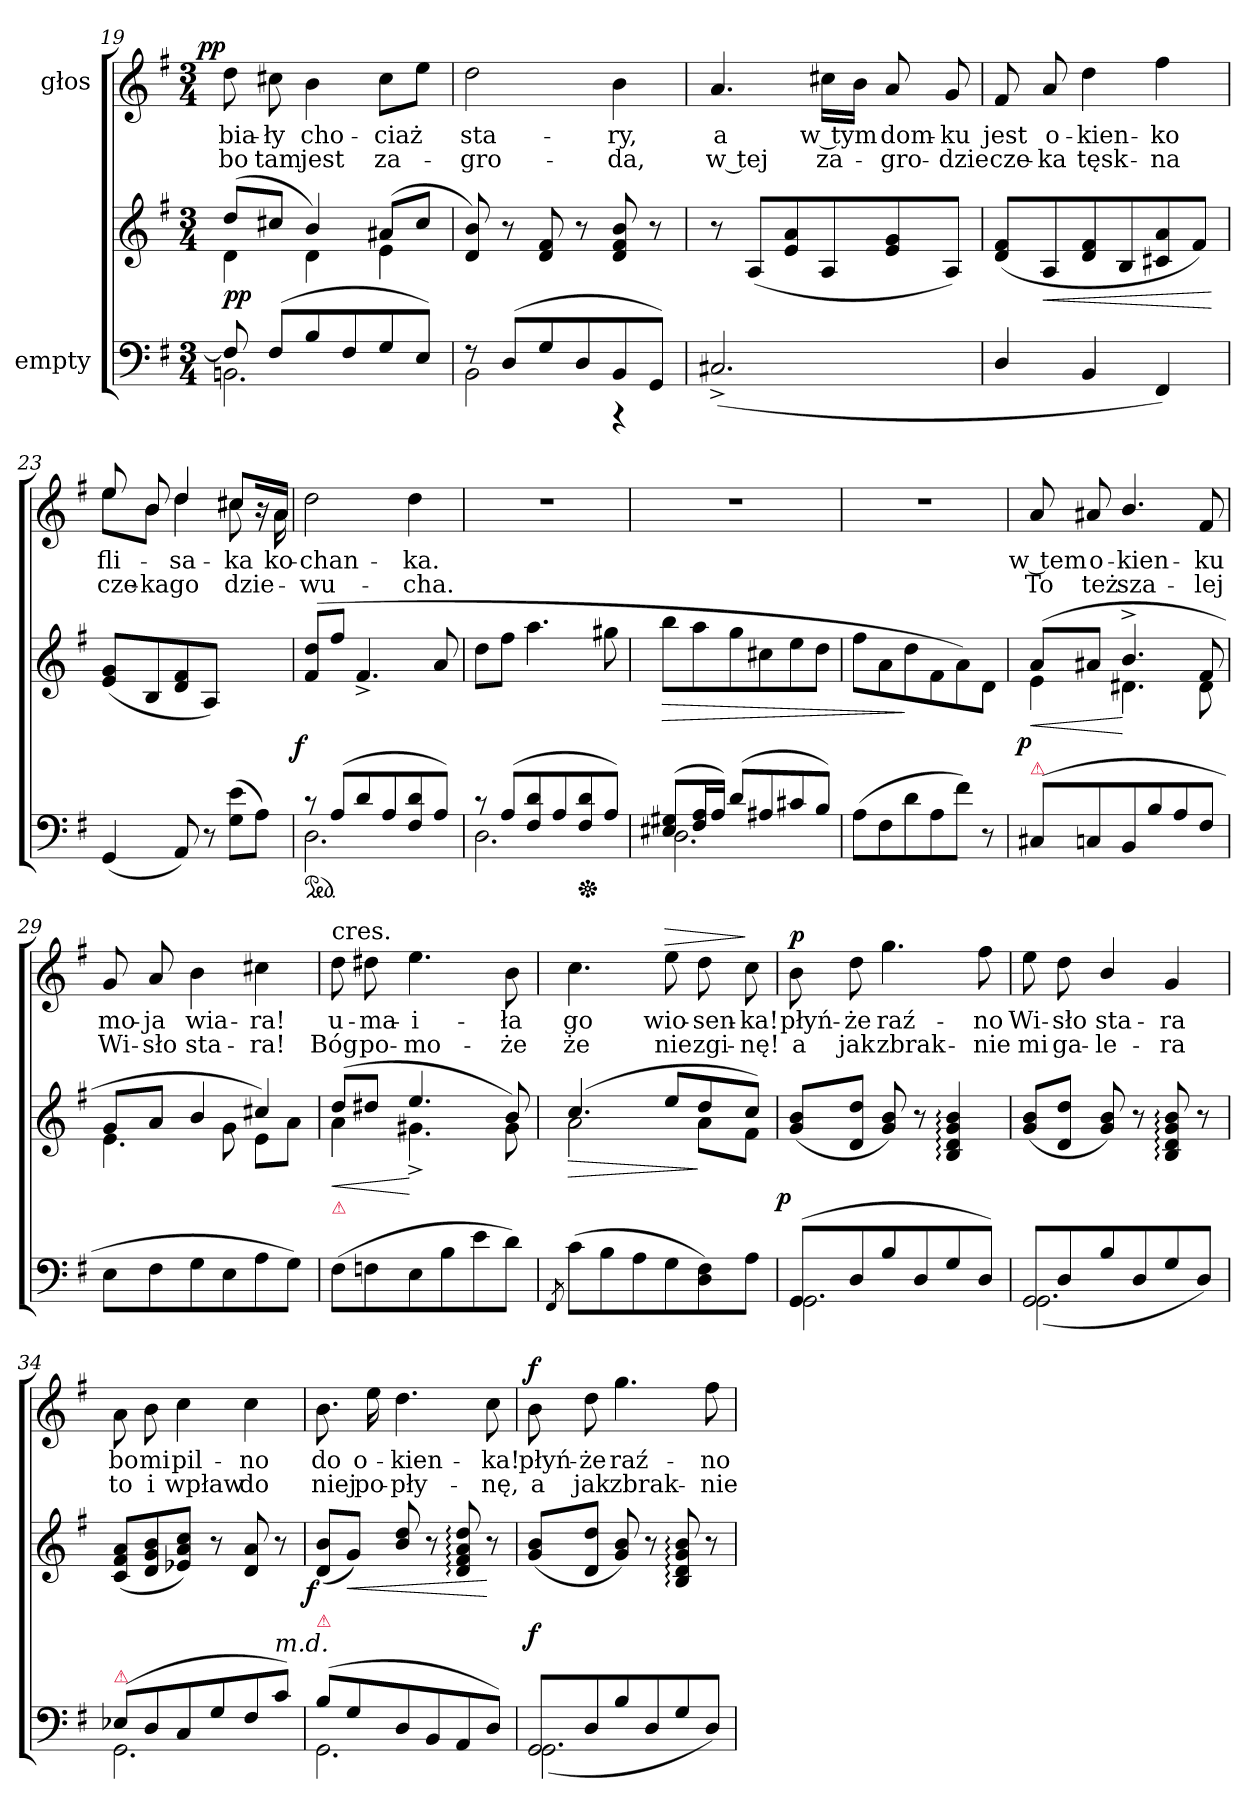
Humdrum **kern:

**kern	**kern	**dynam	**kern	**text	**text	**dynam
*part2	*part2	*part2	*part1	*part1	*part1	*part1
*staff3	*staff2	*staff2/3	*staff1	*staff1	*staff1	*staff1
*I"empty	*	*	*I"głos	*	*	*
*clefF4	*clefG2	*	*clefG2	*	*	*
*k[f#]	*k[f#]	*	*k[f#]	*	*	*
*G:	*G:	*	*G:	*	*	*
*M3/4	*M3/4	*	*M3/4	*	*	*
=19	=19	=19	=19	=19	=19	=19
*^	*^	*	*	*	*	*
!	!	!	!	!	!	!LO:LY:color=purple	!LO:LY:color=purple	!LO:DY:a:rj
8F#/]	2.BBn\	(8dd/L	4d\	pp	8dd\	bia-	bo	pp
!	!	!	!	!	!	!LO:LY:color=purple	!LO:LY:color=purple	!
(<8F#/L	.	8cc#X/J	.	.	8cc#X\	-ły	tam	.
!	!	!	!	!	!	!LO:LY:color=purple	!LO:LY:color=purple	!
8B/	.	4b/)	4d\	.	4b\	cho-	jest	.
8F#/	.	.	.	.	.	.	.	.
!	!	!	!	!	!	!LO:LY:color=purple	!LO:LY:color=purple	!
8G/	.	(8a#X/L	4e\	.	8cc#\L	-ciaż	za-	.
8E/J)	.	8cc#/J	.	.	8ee\J	.	.	.
*	*	*v	*v	*	*	*	*	*
=20	=20	=20	=20	=20	=20	=20	=20
!	!	!	!	!	!LO:LY:color=purple	!LO:LY:color=purple	!
8r	2BB\	8d/ 8b/)	.	2dd\	sta-	-gro-	.
(<8D/L	.	8r	.	.	.	.	.
8G/	.	8d/ 8f#/	.	.	.	.	.
8D/	.	8r	.	.	.	.	.
!	!	!	!	!	!LO:LY:color=purple	!LO:LY:color=purple	!
8BB/	4r	8d/ 8f#/ 8b/	.	4b\	-ry,	-da,	.
8GG/J)	.	8r	.	.	.	.	.
*v	*v	*	*	*	*	*	*
=21	=21	=21	=21	=21	=21	=21
!	!	!	!	!LO:LY:color=purple	!LO:LY:color=purple	!
(<2.C#X^/	8r	.	4.a/	a	w tej	.
.	(8A/L	.	.	.	.	.
.	8e/ 8a/	.	.	.	.	.
!	!	!	!	!LO:LY:color=purple	!LO:LY:color=purple	!
.	8A/	.	16cc#X\LL	w tym	za-	.
.	.	.	16b\JJ	.	.	.
!	!	!	!	!LO:LY:color=purple	!LO:LY:color=purple	!
.	8e/ 8g/	.	8a/	dom-	-gro-	.
!	!	!	!	!LO:LY:color=purple	!LO:LY:color=purple	!
.	8A/J)	.	8g/	-ku	-dzie	.
=22	=22	=22	=22	=22	=22	=22
!	!	!	!	!LO:LY:color=purple	!LO:LY:color=purple	!
4D/	(8d/ 8f#/L	.	8f#/	jest	cze-	.
!	!	!LO:HP:b	!	!LO:LY:color=purple	!LO:LY:color=purple	!
.	8A/	<	8a/	o-	-ka	.
!	!	!	!	!LO:LY:color=purple	!LO:LY:color=purple	!
4BB/	8d/ 8f#/	.	4dd\	-kien-	tęsk-	.
.	8B/	.	.	.	.	.
!	!	!	!	!LO:LY:color=purple	!LO:LY:color=purple	!
4FF#/)	8c#X/ 8a/	.	4ff#\	-ko	-na	.
.	8f#/J)	.	.	.	.	.
.	.	[	.	.	.	.
=23	=23	=23	=23	=23	=23	=23
!	!	!	!	!LO:LY:color=purple	!LO:LY:color=purple	!
*	*	*	*^	*	*	*
(4GG/	(8e/ 8g/L	.	8ee/	8ee\L	fli-	cze-	.
!	!	!	!	!	!	!LO:LY:color=purple	!
.	8B/	.	8b/	8b\J	.	-ka	.
!	!	!	!	!	!LO:LY:color=purple	!LO:LY:color=purple	!
8AA/)	8d/ 8f#/	.	4dd/	4dd\	-sa-	go	.
8r	8A/J)	.	.	.	.	.	.
!	!	!	!	!	!LO:LY:color=purple	!LO:LY:color=purple	!
(8G\ 8e\L	4ryy	.	8cc#X/L	8cc#X\	-ka	dzie-	.
8A\J)	.	.	16ryy	16r	.	.	.
!	!	!	!	!	!LO:LY:color=purple	!	!
.	.	.	16a/Jk	16a\	ko-	.	.
=24	=24	=24	=24	=24	=24	=24	=24
*^	*	*	*	*	*	*	*
!	!	!	!LO:DY:rj	!	!	!LO:LY:color=purple	!LO:LY:color=purple	!
*	*	*	*	*v	*v	*	*	*
*ped	*	*	*	*	*	*	*
8r	2.D\	(8f#/ 8dd/L	f	2dd\	-chan-	-wu-	.
(<8A/L	.	8ff#/J	.	.	.	.	.
8d/	.	4.f#^/	.	.	.	.	.
8A/	.	.	.	.	.	.	.
!	!	!	!	!	!LO:LY:color=purple	!LO:LY:color=purple	!
8F#/ 8d/	.	.	.	4dd\	-ka.	-cha.	.
8A/J)	.	8a/	.	.	.	.	.
=25	=25	=25	=25	=25	=25	=25	=25
8r	2.D\	8dd\L	.	2.r	.	.	.
(<8A/L	.	8ff#\J	.	.	.	.	.
8F#/ 8d/	.	4.aa\	.	.	.	.	.
8A/	.	.	.	.	.	.	.
*Xped	*	*	*	*	*	*	*
8F#/ 8d/	.	.	.	.	.	.	.
8A/J)	.	8gg#X\	.	.	.	.	.
=26	=26	=26	=26	=26	=26	=26	=26
!	!	!	!LO:HP:b	!	!	!	!
(8E#X/ 8G#X/L	2.D\	8bb\L	>	2.r	.	.	.
16F#/ 16A/L	.	8aa\	.	.	.	.	.
16A/JJ)	.	.	.	.	.	.	.
(8d/L	.	8gg\	.	.	.	.	.
8A#X/	.	8cc#X\	.	.	.	.	.
8c#X/	.	8ee\	.	.	.	.	.
8B/J)	.	8dd\J	.	.	.	.	.
*v	*v	*	*	*	*	*	*
=27	=27	=27	=27	=27	=27	=27
(8A\L	8ff#\L	.	2.r	.	.	.
8F#\	8a\	.	.	.	.	.
8d\	8dd\	]	.	.	.	.
8A\	8f#\	.	.	.	.	.
8f#\J)	8a\)	.	.	.	.	.
8r	8d\J	.	.	.	.	.
=28	=28	=28	=28	=28	=28	=28
*	*^	*	*	*	*	*
!LO:TX:a:color=crimson:t=⚠	!	!	!	!	!	!	!
!	!	!	!LO:HP:b	!	!LO:LY:color=purple	!LO:LY:color=purple	!
!	!	!	!LO:DY:n=1:rj	!	!	!	!
(8C#X/L	(8a/L	4e\	< p	8a/	w tem	To	.
!	!	!	!	!	!LO:LY:color=purple	!LO:LY:color=purple	!
8Cn/	8a#X/J	.	.	8a#X/	o-	też	.
!	!	!	!	!	!LO:LY:color=purple	!LO:LY:color=purple	!
8BB/	4.b^</	4.d#X\	[	4.b/	-kien-	sza-	.
8B\	.	.	.	.	.	.	.
8A\	.	.	.	.	.	.	.
!	!	!	!	!	!LO:LY:color=purple	!LO:LY:color=purple	!
8F#\J	8f#/	8d#\	.	8f#/	-ku	-lej	.
=29	=29	=29	=29	=29	=29	=29	=29
!	!	!	!	!	!LO:LY:color=purple	!LO:LY:color=purple	!
8E\L	8g/L	4.e\	.	8g/	mo-	Wi-	.
!	!	!	!	!	!LO:LY:color=purple	!LO:LY:color=purple	!
8F#\	8a/J	.	.	8a/	-ja	-sło	.
!	!	!	!	!	!LO:LY:color=purple	!LO:LY:color=purple	!
8G\	4b/	.	.	4b\	wia-	sta-	.
8E\	.	8g\	.	.	.	.	.
!	!	!	!	!	!LO:LY:color=purple	!LO:LY:color=purple	!
8A\	4cc#X/)	8e\L	.	4cc#X\	-ra!	-ra!	.
8G\J)	.	8a\J	.	.	.	.	.
=30	=30	=30	=30	=30	=30	=30	=30
!	!	!	!	!LO:TX:a:t=cres.	!	!	!
!	!LO:TX:b:color=crimson:t=⚠	!	!	!	!	!	!
!	!	!	!LO:HP:b	!	!LO:LY:color=purple	!LO:LY:color=purple	!
(8F#\L	(8dd/L	4a\	<	8dd\	u-	Bóg	.
!	!	!	!	!	!LO:LY:color=purple	!LO:LY:color=purple	!
8Fn\	8dd#X/J	.	.	8dd#X\	-ma-	po-	.
!	!	!	!	!	!LO:LY:color=purple	!LO:LY:color=purple	!
8E\	4.ee/	4.g#X^\	[	4.ee\	-i-	-mo-	.
8B\	.	.	.	.	.	.	.
8e\	.	.	.	.	.	.	.
!	!	!	!	!	!LO:LY:color=purple	!LO:LY:color=purple	!
8d\J)	8b/)	8g#\	.	8b\	-ła	-że	.
=31	=31	=31	=31	=31	=31	=31	=31
8qFF#/	.	.	.	.	.	.	.
!	!	!	!LO:HP:b	!	!LO:LY:color=purple	!LO:LY:color=purple	!
(8c\L	(4.cc/	2a\	>	4.cc\	go	że	.
8B\	.	.	.	.	.	.	.
8A\	.	.	.	.	.	.	.
!	!	!	!	!	!LO:LY:color=purple	!LO:LY:color=purple	!LO:HP:a
8G\	8ee/L	.	.	8ee\	wio-	nie	>
!	!	!	!	!	!LO:LY:color=purple	!LO:LY:color=purple	!
8D\ 8F#\)	8dd/	8a\L	]	8dd\	-sen-	zgi-	.
!	!	!	!	!	!LO:LY:color=purple	!LO:LY:color=purple	!
8A\J	8cc/J)	8f#\J	.	8cc\	-ka!	-nę!	]
=32	=32	=32	=32	=32	=32	=32	=32
!LO:N:vis=2	!	!	!LO:DY:rj	!	!LO:LY:color=purple	!LO:LY:color=purple	!LO:DY:a
*^	*v	*v	*	*	*	*	*
(<8GG/	2.GG\	(8g/ 8b/L	p.	8b\	płyń-	a	p.
!	!	!	!	!	!LO:LY:color=purple	!LO:LY:color=purple	!
8D/	.	8d/ 8dd/J	.	8dd\	-że	jak	.
!	!	!	!	!	!LO:LY:color=purple	!LO:LY:color=purple	!
8B/	.	8g/ 8b/)	.	4.gg\	raź-	zbrak-	.
8D/	.	8r	.	.	.	.	.
8G/	.	4B:/ 4d:/ 4g:/ 4b:/	.	.	.	.	.
!	!	!	!	!	!LO:LY:color=purple	!LO:LY:color=purple	!
8D/J)	.	.	.	8ff#\	-no	-nie	.
=33	=33	=33	=33	=33	=33	=33	=33
!LO:N:vis=2	!	!	!	!	!LO:LY:color=purple	!LO:LY:color=purple	!
8GG/	(2.GG\	(8g/ 8b/L	.	8ee\	Wi-	mi	.
!	!	!	!	!	!LO:LY:color=purple	!LO:LY:color=purple	!
8D/	.	8d/ 8dd/J	.	8dd\	-sło	ga-	.
!	!	!	!	!	!LO:LY:color=purple	!LO:LY:color=purple	!
8B/	.	8g/ 8b/)	.	4b/	sta-	-le-	.
8D/	.	8r	.	.	.	.	.
!	!	!	!	!	!LO:LY:color=purple	!LO:LY:color=purple	!
8G/	.	8B:/ 8d:/ 8g:/ 8b:/	.	4g/	-ra	-ra	.
8D/J)	.	8r	.	.	.	.	.
=34	=34	=34	=34	=34	=34	=34	=34
!LO:TX:a:color=crimson:t=⚠	!	!	!	!	!	!	!
!	!	!	!	!	!LO:LY:color=purple	!LO:LY:color=purple	!
(8E-X/L	2.GG\	(8c/ 8f#/ 8a/L	.	8a\	bo	to	.
!	!	!	!	!	!LO:LY:color=purple	!LO:LY:color=purple	!
8D/	.	8d/ 8g/ 8b/	.	8b\	mi	i	.
!	!	!	!	!	!LO:LY:color=purple	!LO:LY:color=purple	!
8C/	.	8e-X/ 8a/ 8cc/J)	.	4cc\	pil-	wpław	.
8G/	.	8r	.	.	.	.	.
!	!	!	!	!	!LO:LY:color=purple	!LO:LY:color=purple	!
8F#/	.	8d/ 8a/	.	4cc\	-no	do	.
!LO:TX:a:i:t=m.d.	!	!	!	!	!	!	!
8c\J)	.	8r	.	.	.	.	.
=35	=35	=35	=35	=35	=35	=35	=35
!LO:TX:a:color=crimson:t=⚠	!	!	!	!	!	!	!
!	!	!	!LO:DY:rj	!	!LO:LY:color=purple	!LO:LY:color=purple	!
(8B\L	2.GG\	(<8d/ 8b/L	f	8.b\	do	niej	.
!	!	!	!LO:HP:b	!	!	!	!
8G/	.	8g/J)	<	.	.	.	.
!	!	!	!	!	!LO:LY:color=purple	!LO:LY:color=purple	!
.	.	.	.	16ee\	o-	po-	.
!	!	!	!	!	!LO:LY:color=purple	!LO:LY:color=purple	!
8D/	.	8b/ 8dd/	.	4.dd\	-kien-	-pły-	.
8BB/	.	8r	.	.	.	.	.
8AA/	.	8d:/ 8f#:/ 8a:/ 8dd:/	.	.	.	.	.
!	!	!	!	!	!LO:LY:color=purple	!LO:LY:color=purple	!
8D/J)	.	8r	[	8cc\	-ka!	-nę,	.
=36	=36	=36	=36	=36	=36	=36	=36
!LO:N:vis=2	!	!	!	!	!LO:LY:color=purple	!LO:LY:color=purple	!LO:DY:a
8GG/	(2.GG\	(8g/ 8b/L	f	8b\	płyń-	a	f
!	!	!	!	!	!LO:LY:color=purple	!LO:LY:color=purple	!
8D/	.	8d/ 8dd/J	.	8dd\	-że	jak	.
!	!	!	!	!	!LO:LY:color=purple	!LO:LY:color=purple	!
8B/	.	8g/ 8b/)	.	4.gg\	raź-	zbrak-	.
8D/	.	8r	.	.	.	.	.
8G/	.	8B:/ 8d:/ 8g:/ 8b:/	.	.	.	.	.
!	!	!	!	!	!LO:LY:color=purple	!LO:LY:color=purple	!
8D/J)	.	8r	.	8ff#\	-no	-nie	.
*v	*v	*	*	*	*	*	*
=	=	=	=	=	=	=
*-	*-	*-	*-	*-	*-	*-
